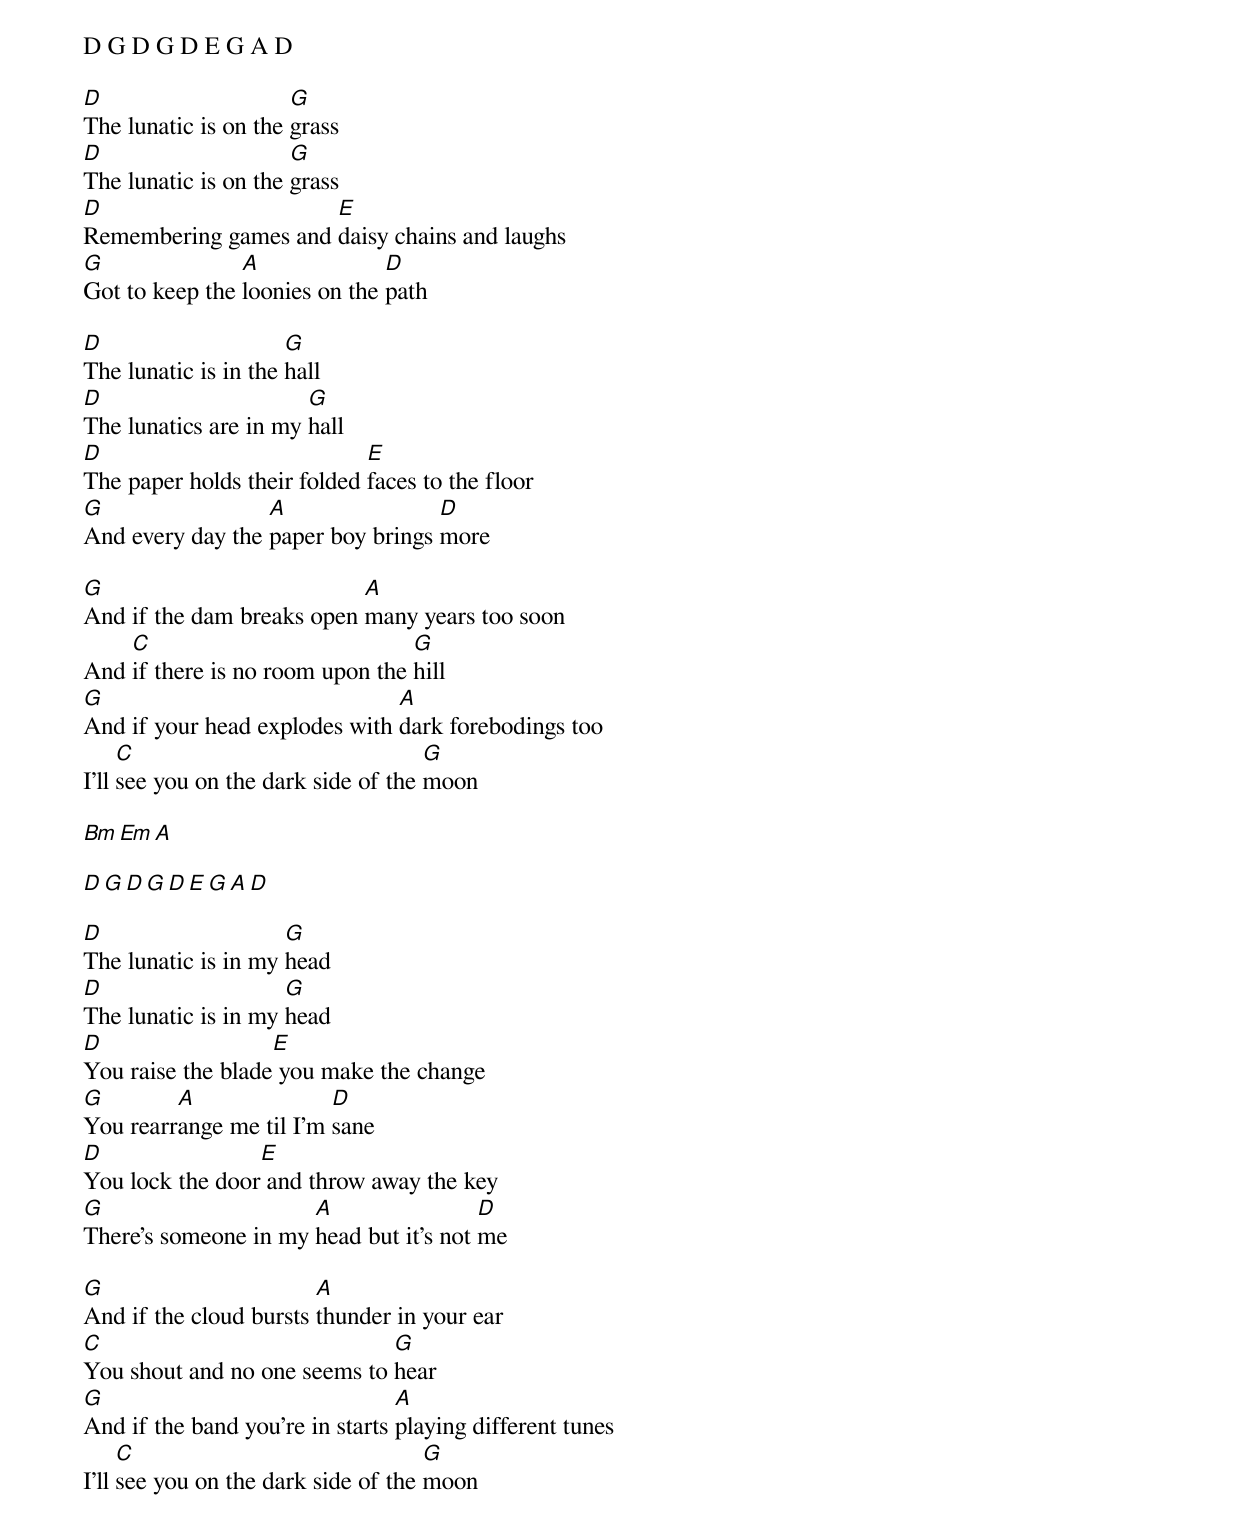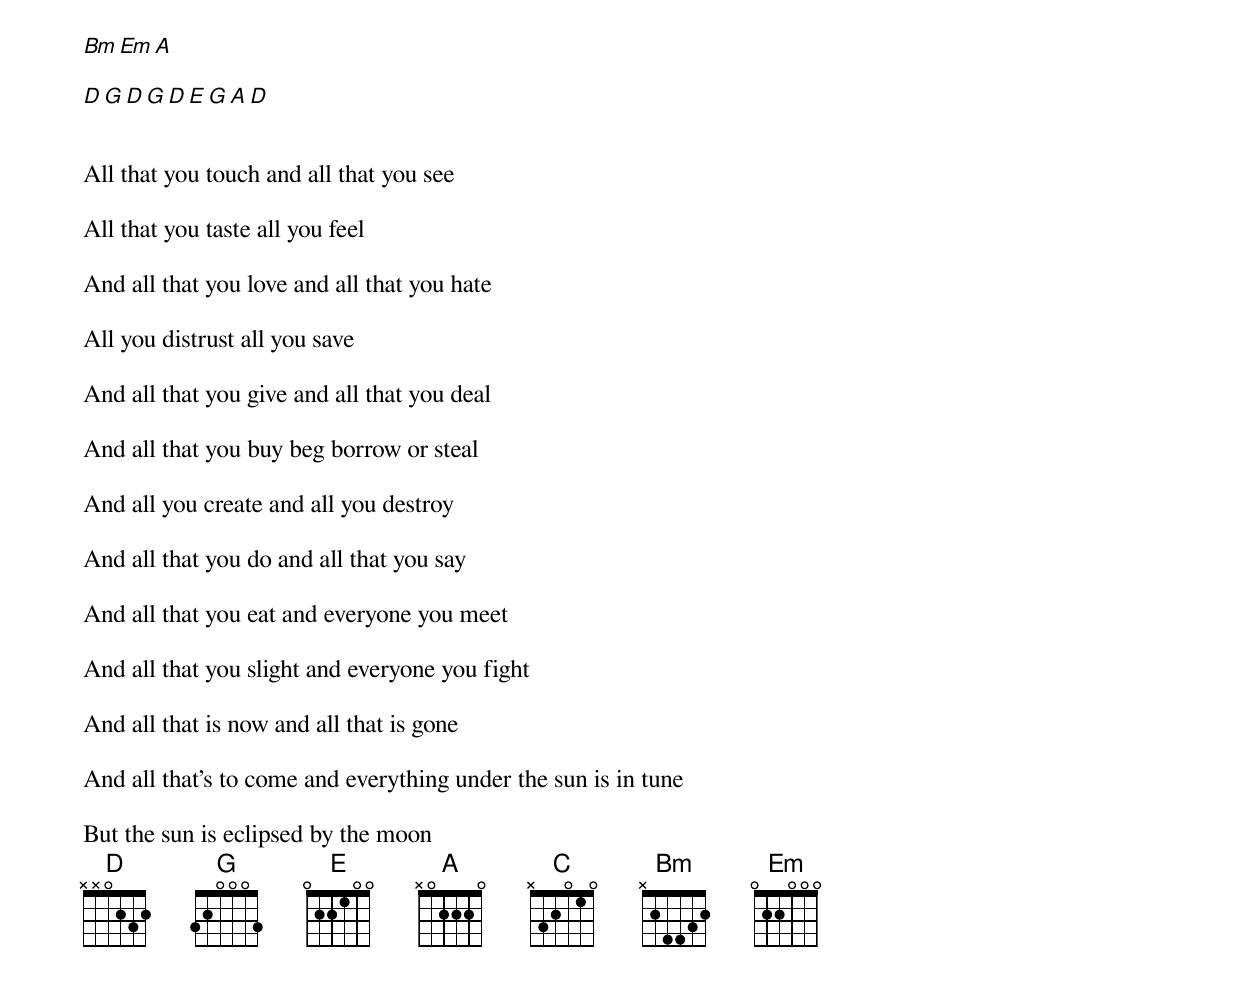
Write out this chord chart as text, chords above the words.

D G D G D E G A D

D                     G
The lunatic is on the grass
D                     G
The lunatic is on the grass
D                     E
Remembering games and daisy chains and laughs
G               A              D
Got to keep the loonies on the path

D                     G
The lunatic is in the hall
D                      G
The lunatics are in my hall
D                            E
The paper holds their folded faces to the floor
G                 A                D
And every day the paper boy brings more

G                          A
And if the dam breaks open many years too soon
    C                            G
And if there is no room upon the hill
G                              A
And if your head explodes with dark forebodings too
     C                               G
I'll see you on the dark side of the moon

Bm Em A

D G D G D E G A D

D                    G
The lunatic is in my head
D                    G
The lunatic is in my head
D                  E
You raise the blade you make the change
G        A               D
You rearrange me til I'm sane
D                E
You lock the door and throw away the key
G                     A                 D
There's someone in my head but it's not me

G                       A
And if the cloud bursts thunder in your ear
C                             G
You shout and no one seems to hear
G                                A
And if the band you're in starts playing different tunes
     C                               G
I'll see you on the dark side of the moon

Bm Em A

D G D G D E G A D


All that you touch and all that you see

All that you taste all you feel

And all that you love and all that you hate

All you distrust all you save

And all that you give and all that you deal

And all that you buy beg borrow or steal

And all you create and all you destroy

And all that you do and all that you say

And all that you eat and everyone you meet

And all that you slight and everyone you fight

And all that is now and all that is gone

And all that's to come and everything under the sun is in tune

But the sun is eclipsed by the moon
